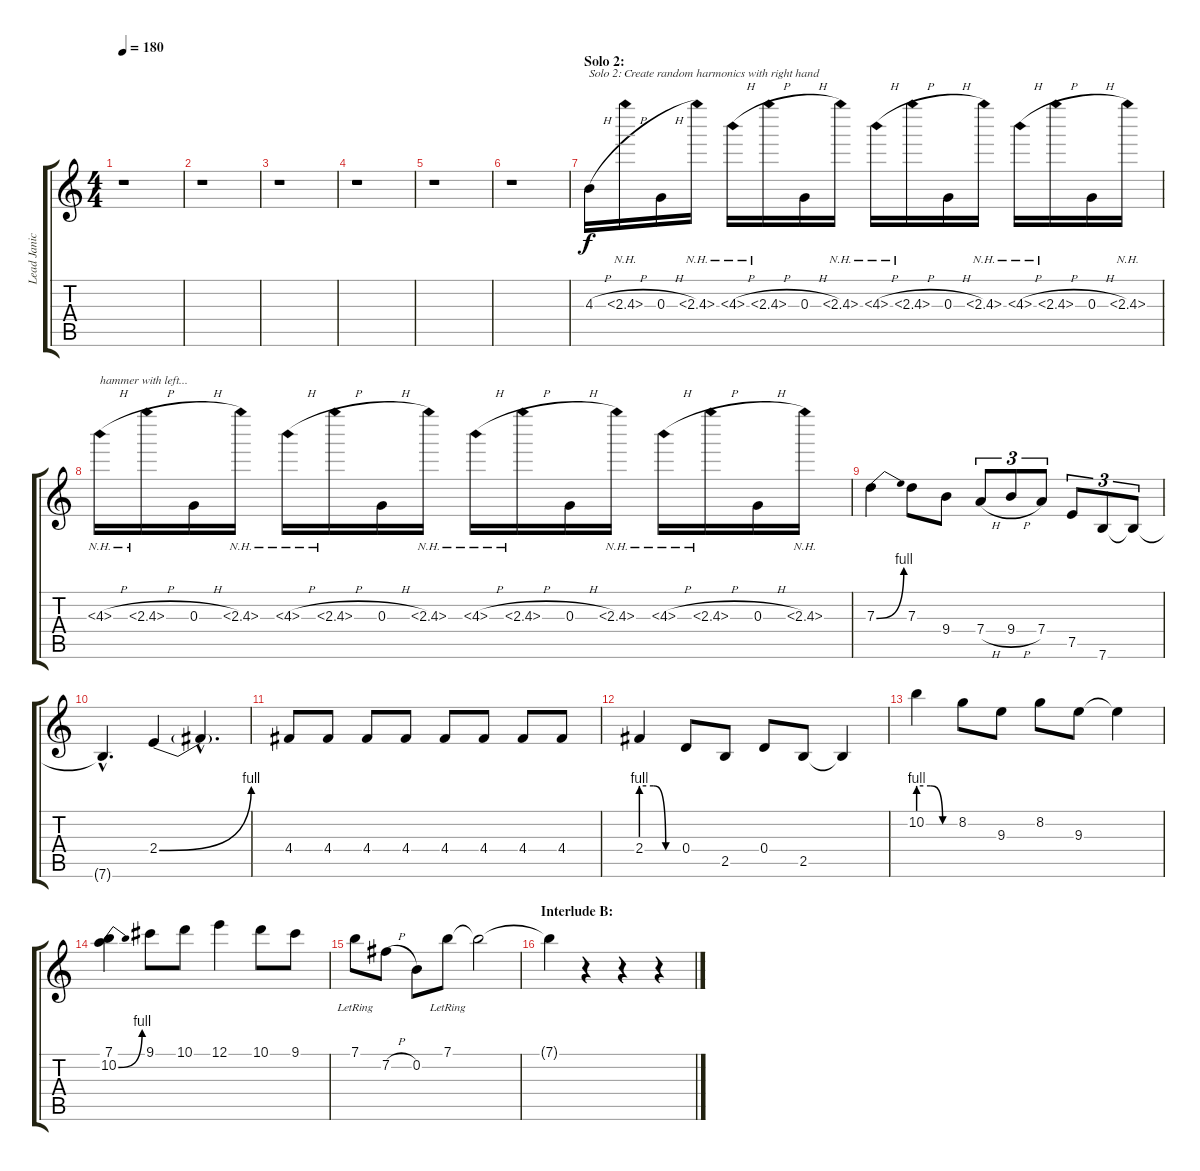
\track ("Lead Janick Gers" "Lead Janic") {instrument overdrivenguitar}
\staff {score tabs}
\tuning (E4 B3 G3 D3 A2 E2) {hide}
\ts (4 4)
\tempo 180
\clef g2
\ks c
r.1{dy f} |
r.1 |
r.1 |
r.1 |
r.1 |
r.1 |
\section ("" "Solo 2:")
4.3{h}.16{txt "Solo 2: Create random harmonics with right hand"} 2.3{nh h}.16 0.3{h}.16 2.3{nh}.16 4.3{nh h}.16 2.3{nh h}.16 0.3{h}.16 2.3{nh}.16 4.3{nh h}.16 2.3{nh h}.16 0.3{h}.16 2.3{nh}.16 4.3{nh h}.16 2.3{nh h}.16 0.3{h}.16 2.3{nh}.16 |
4.3{nh h}.16{txt "hammer with left..."} 2.3{nh h}.16 0.3{h}.16 2.3{nh}.16 4.3{nh h}.16 2.3{nh h}.16 0.3{h}.16 2.3{nh}.16 4.3{nh h}.16 2.3{nh h}.16 0.3{h}.16 2.3{nh}.16 4.3{nh h}.16 2.3{nh h}.16 0.3{h}.16 2.3{nh}.16 |
7.3{be (bend 0 0 60 4)}.4 7.3.8 9.4.8 7.4{h}.8{tu (3 2)} 9.4{h}.8{tu (3 2)} 7.4.8{tu (3 2)} 7.5.8{tu (3 2)} 7.6.8{tu (3 2)} 7.6{t}.8{tu (3 2)} |
7.6{hac t}.4{d} 2.4{be (bend 0 0 60 4)}.4 2.4{hac t}.4{d} |
4.4.8 4.4.8 4.4.8 4.4.8 4.4.8 4.4.8 4.4.8 4.4.8 |
2.4{be (custom 0 4 20 4 40 0 60 0)}.4 0.4.8 2.5.8 0.4.8 2.5.8 2.5{t}.4 |
10.2{be (custom 0 4 20 4 40 0 60 0)}.4 8.2.8 9.3.8 8.2.8 9.3.8 9.3{t}.4 |
(7.1 10.2{be (bend 0 0 60 4)}).4 9.1.8 10.1.8 12.1.4 10.1.8 9.1.8 |
7.1{lr}.8 7.2{h}.8 0.2.8 7.1{lr}.8 7.1{t}.2 |
\section ("" "Interlude B:")
7.1{t}.4 r.4 r.4 r.4
